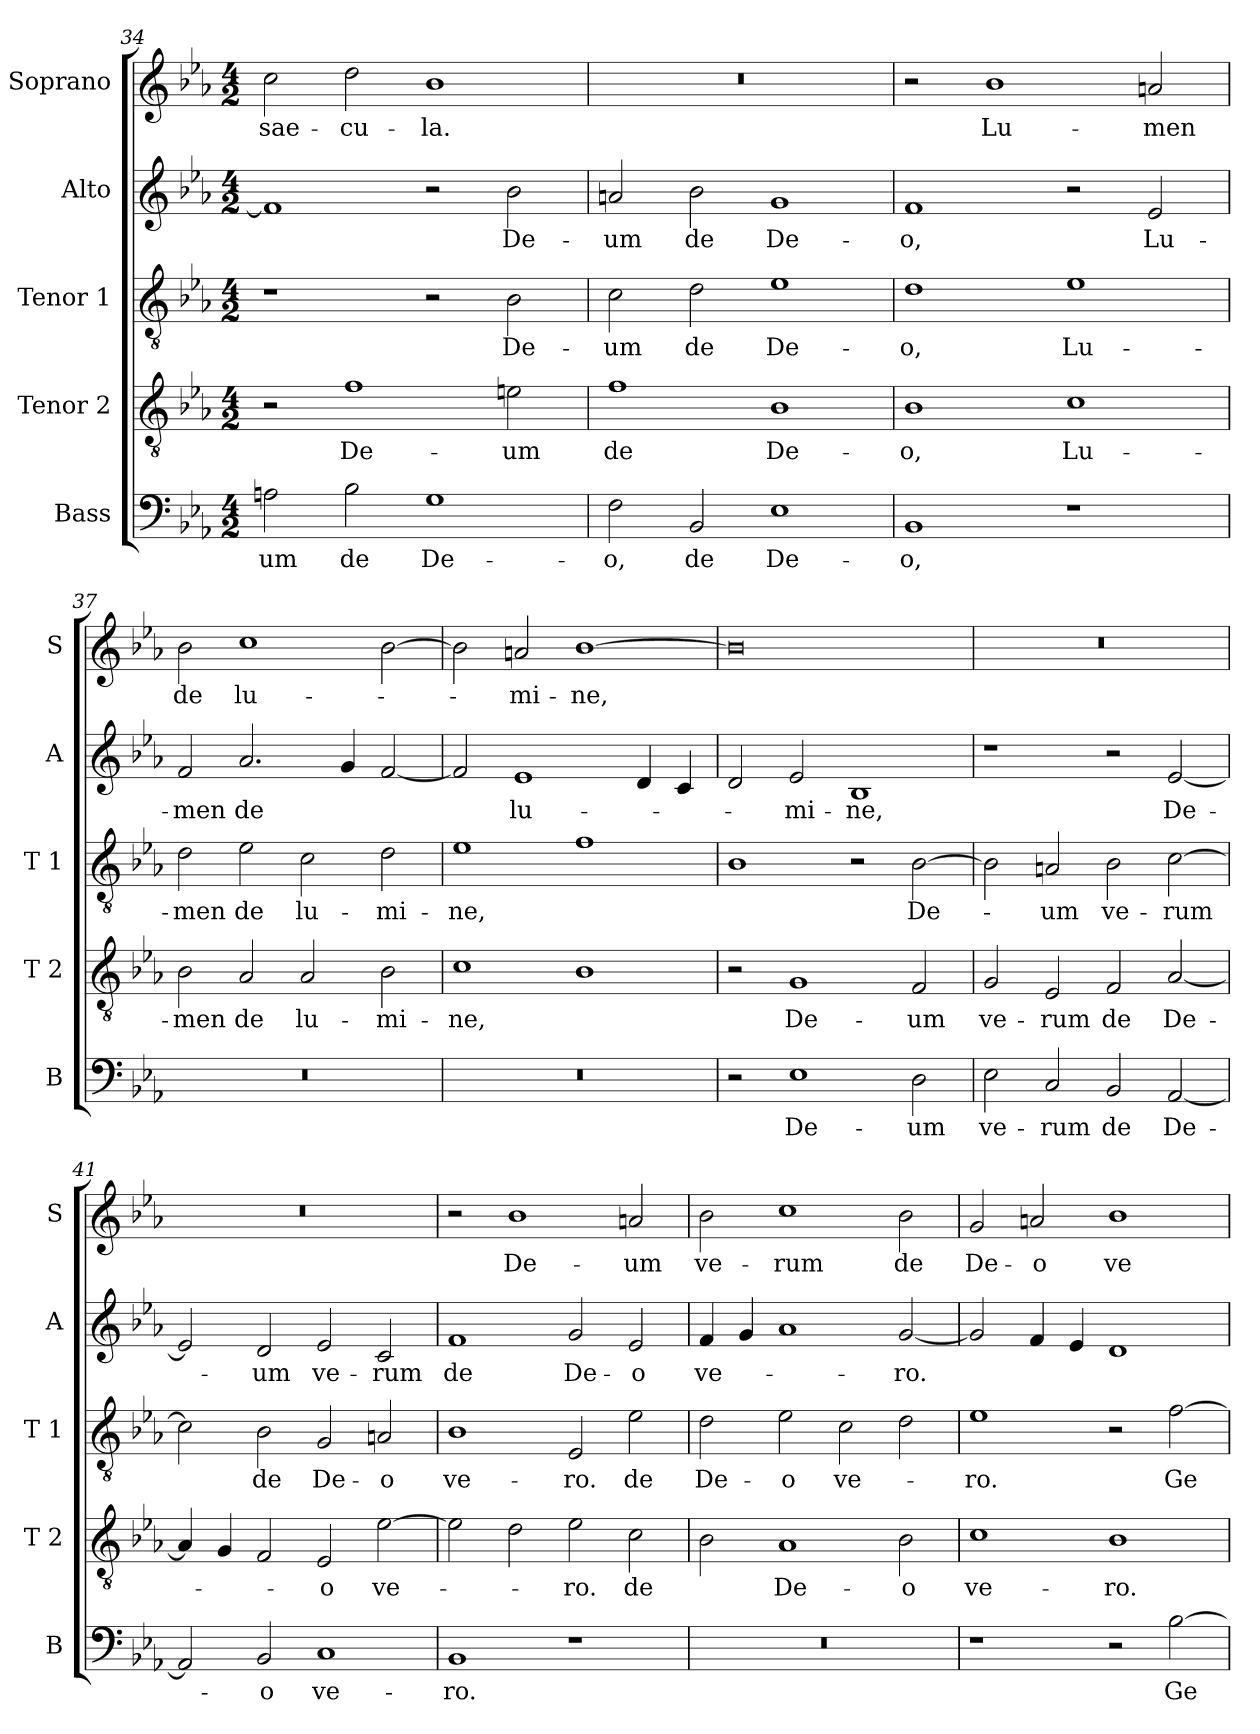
**kern	**text	**kern	**text	**kern	**text	**kern	**text	**kern	**text
*part5	*part5	*part4	*part4	*part3	*part3	*part2	*part2	*part1	*part1
*staff5	*staff5	*staff4	*staff4	*staff3	*staff3	*staff2	*staff2	*staff1	*staff1
*I"Bass	*	*I"Tenor 2	*	*I"Tenor 1	*	*I"Alto	*	*I"Soprano	*
*I'B	*	*I'T 2	*	*I'T 1	*	*I'A	*	*I'S	*
*clefF4	*	*clefGv2	*	*clefGv2	*	*clefG2	*	*clefG2	*
*k[b-e-a-]	*	*k[b-e-a-]	*	*k[b-e-a-]	*	*k[b-e-a-]	*	*k[b-e-a-]	*
*E-:	*	*E-:	*	*E-:	*	*E-:	*	*E-:	*
*M4/2	*	*M4/2	*	*M4/2	*	*M4/2	*	*M4/2	*
=34	=34	=34	=34	=34	=34	=34	=34	=34	=34
!	!LO:LY:b	!	!	!	!	!	!	!	!LO:LY:b
2An\	-um	2r	.	1r	.	1f]	.	2cc\	sae-
!	!LO:LY:b	!	!LO:LY:b	!	!	!	!	!	!LO:LY:b
2B-\	de	1f	De-	.	.	.	.	2dd\	-cu-
!	!LO:LY:b	!	!	!	!	!	!	!	!LO:LY:b
1G	De-	.	.	2r	.	2r	.	1b-	-la.
!	!	!	!LO:LY:b	!	!LO:LY:b	!	!LO:LY:b	!	!
.	.	2en\	-um	2B-\	De-	2b-\	De-	.	.
=35	=35	=35	=35	=35	=35	=35	=35	=35	=35
!	!LO:LY:b	!	!LO:LY:b	!	!LO:LY:b	!	!LO:LY:b	!	!
2F\	-o,	1f	de	2c\	-um	2an/	-um	0r	.
!	!LO:LY:b	!	!	!	!LO:LY:b	!	!LO:LY:b	!	!
2BB-/	de	.	.	2d\	de	2b-\	de	.	.
!	!LO:LY:b	!	!LO:LY:b	!	!LO:LY:b	!	!LO:LY:b	!	!
1E-	De-	1B-	De-	1e-	De-	1g	De-	.	.
=36	=36	=36	=36	=36	=36	=36	=36	=36	=36
!	!LO:LY:b	!	!LO:LY:b	!	!LO:LY:b	!	!LO:LY:b	!	!
1BB-	-o,	1B-	-o,	1d	-o,	1f	-o,	2r	.
!	!	!	!	!	!	!	!	!	!LO:LY:b
.	.	.	.	.	.	.	.	1b-	Lu-
!	!	!	!LO:LY:b	!	!LO:LY:b	!	!	!	!
1r	.	1c	Lu-	1e-	Lu-	2r	.	.	.
!	!	!	!	!	!	!	!LO:LY:b	!	!LO:LY:b
.	.	.	.	.	.	2e-/	Lu-	2an/	-men
!!LO:PB:g=z
=37	=37	=37	=37	=37	=37	=37	=37	=37	=37
!	!	!	!LO:LY:b	!	!LO:LY:b	!	!LO:LY:b	!	!LO:LY:b
0r	.	2B-\	-men	2d\	-men	2f/	-men	2b-\	de
!	!	!	!LO:LY:b	!	!LO:LY:b	!	!LO:LY:b	!	!LO:LY:b
.	.	2A-/	de	2e-\	de	2.a-/	de	1cc	lu-
!	!	!	!LO:LY:b	!	!LO:LY:b	!	!	!	!
.	.	2A-/	lu-	2c\	lu-	.	.	.	.
.	.	.	.	.	.	4g/	.	.	.
!	!	!	!LO:LY:b	!	!LO:LY:b	!	!	!	!
.	.	2B-\	-mi-	2d\	-mi-	[2f/	.	[2b-\	.
=38	=38	=38	=38	=38	=38	=38	=38	=38	=38
!	!	!	!LO:LY:b	!	!LO:LY:b	!	!	!	!
0r	.	1c	-ne,	1e-	-ne,	2f/]	.	2b-\]	.
!	!	!	!	!	!	!	!LO:LY:b	!	!LO:LY:b
.	.	.	.	.	.	1e-	lu-	2an/	-mi-
!	!	!	!	!	!	!	!	!	!LO:LY:b
.	.	1B-	.	1f	.	.	.	[1b-	-ne,
.	.	.	.	.	.	4d/	.	.	.
.	.	.	.	.	.	4c/	.	.	.
=39	=39	=39	=39	=39	=39	=39	=39	=39	=39
2r	.	2r	.	1B-	.	2d/	.	0b-]	.
!	!LO:LY:b	!	!LO:LY:b	!	!	!	!LO:LY:b	!	!
1E-	De-	1G	De-	.	.	2e-/	-mi-	.	.
!	!	!	!	!	!	!	!LO:LY:b	!	!
.	.	.	.	2r	.	1B-	-ne,	.	.
!	!LO:LY:b	!	!LO:LY:b	!	!LO:LY:b	!	!	!	!
2D\	-um	2F/	-um	[2B-\	De-	.	.	.	.
=40	=40	=40	=40	=40	=40	=40	=40	=40	=40
!	!LO:LY:b	!	!LO:LY:b	!	!	!	!	!	!
2E-\	ve-	2G/	ve-	2B-\]	.	1r	.	0r	.
!	!LO:LY:b	!	!LO:LY:b	!	!LO:LY:b	!	!	!	!
2C/	-rum	2E-/	-rum	2An/	-um	.	.	.	.
!	!LO:LY:b	!	!LO:LY:b	!	!LO:LY:b	!	!	!	!
2BB-/	de	2F/	de	2B-\	ve-	2r	.	.	.
!	!LO:LY:b	!	!LO:LY:b	!	!LO:LY:b	!	!LO:LY:b	!	!
[2AA-/	De-	[2A-/	De-	[2c\	-rum	[2e-/	De-	.	.
=41	=41	=41	=41	=41	=41	=41	=41	=41	=41
2AA-/]	.	4A-/]	.	2c\]	.	2e-/]	.	0r	.
.	.	4G/	.	.	.	.	.	.	.
!	!LO:LY:b	!	!	!	!LO:LY:b	!	!LO:LY:b	!	!
2BB-/	-o	2F/	.	2B-\	de	2d/	-um	.	.
!	!LO:LY:b	!	!LO:LY:b	!	!LO:LY:b	!	!LO:LY:b	!	!
1C	ve-	2E-/	-o	2G/	De-	2e-/	ve-	.	.
!	!	!	!LO:LY:b	!	!LO:LY:b	!	!LO:LY:b	!	!
.	.	[2e-\	ve-	2An/	-o	2c/	-rum	.	.
=42	=42	=42	=42	=42	=42	=42	=42	=42	=42
!	!LO:LY:b	!	!	!	!LO:LY:b	!	!LO:LY:b	!	!
1BB-	-ro.	2e-\]	.	1B-	ve-	1f	de	2r	.
!	!	!	!	!	!	!	!	!	!LO:LY:b
.	.	2d\	.	.	.	.	.	1b-	De-
!	!	!	!LO:LY:b	!	!LO:LY:b	!	!LO:LY:b	!	!
1r	.	2e-\	-ro.	2E-/	-ro.	2g/	De-	.	.
!	!	!	!LO:LY:b	!	!LO:LY:b	!	!LO:LY:b	!	!LO:LY:b
.	.	2c\	de	2e-\	de	2e-/	-o	2an/	-um
!!LO:LB:g=z
=43	=43	=43	=43	=43	=43	=43	=43	=43	=43
!	!	!	!	!	!LO:LY:b	!	!LO:LY:b	!	!LO:LY:b
0r	.	2B-\	.	2d\	De-	4f/	ve-	2b-\	ve-
.	.	.	.	.	.	4g/	.	.	.
!	!	!	!LO:LY:b	!	!LO:LY:b	!	!	!	!LO:LY:b
.	.	1A-	De-	2e-\	-o	1a-	.	1cc	-rum
!	!	!	!	!	!LO:LY:b	!	!	!	!
.	.	.	.	2c\	ve-	.	.	.	.
!	!	!	!LO:LY:b	!	!	!	!LO:LY:b	!	!LO:LY:b
.	.	2B-\	-o	2d\	.	[2g/	-ro.	2b-\	de
=44	=44	=44	=44	=44	=44	=44	=44	=44	=44
!	!	!	!LO:LY:b	!	!LO:LY:b	!	!	!	!LO:LY:b
1r	.	1c	ve-	1e-	-ro.	2g/]	.	2g/	De-
!	!	!	!	!	!	!	!	!	!LO:LY:b
.	.	.	.	.	.	4f/	.	2an/	-o
.	.	.	.	.	.	4e-/	.	.	.
!	!	!	!LO:LY:b	!	!	!	!	!	!LO:LY:b
2r	.	1B-	-ro.	2r	.	1d	.	1b-	ve-
!	!LO:LY:b	!	!	!	!LO:LY:b	!	!	!	!
[2B-\	Ge-	.	.	[2f\	Ge-	.	.	.	.
=	=	=	=	=	=	=	=	=	=
*-	*-	*-	*-	*-	*-	*-	*-	*-	*-
